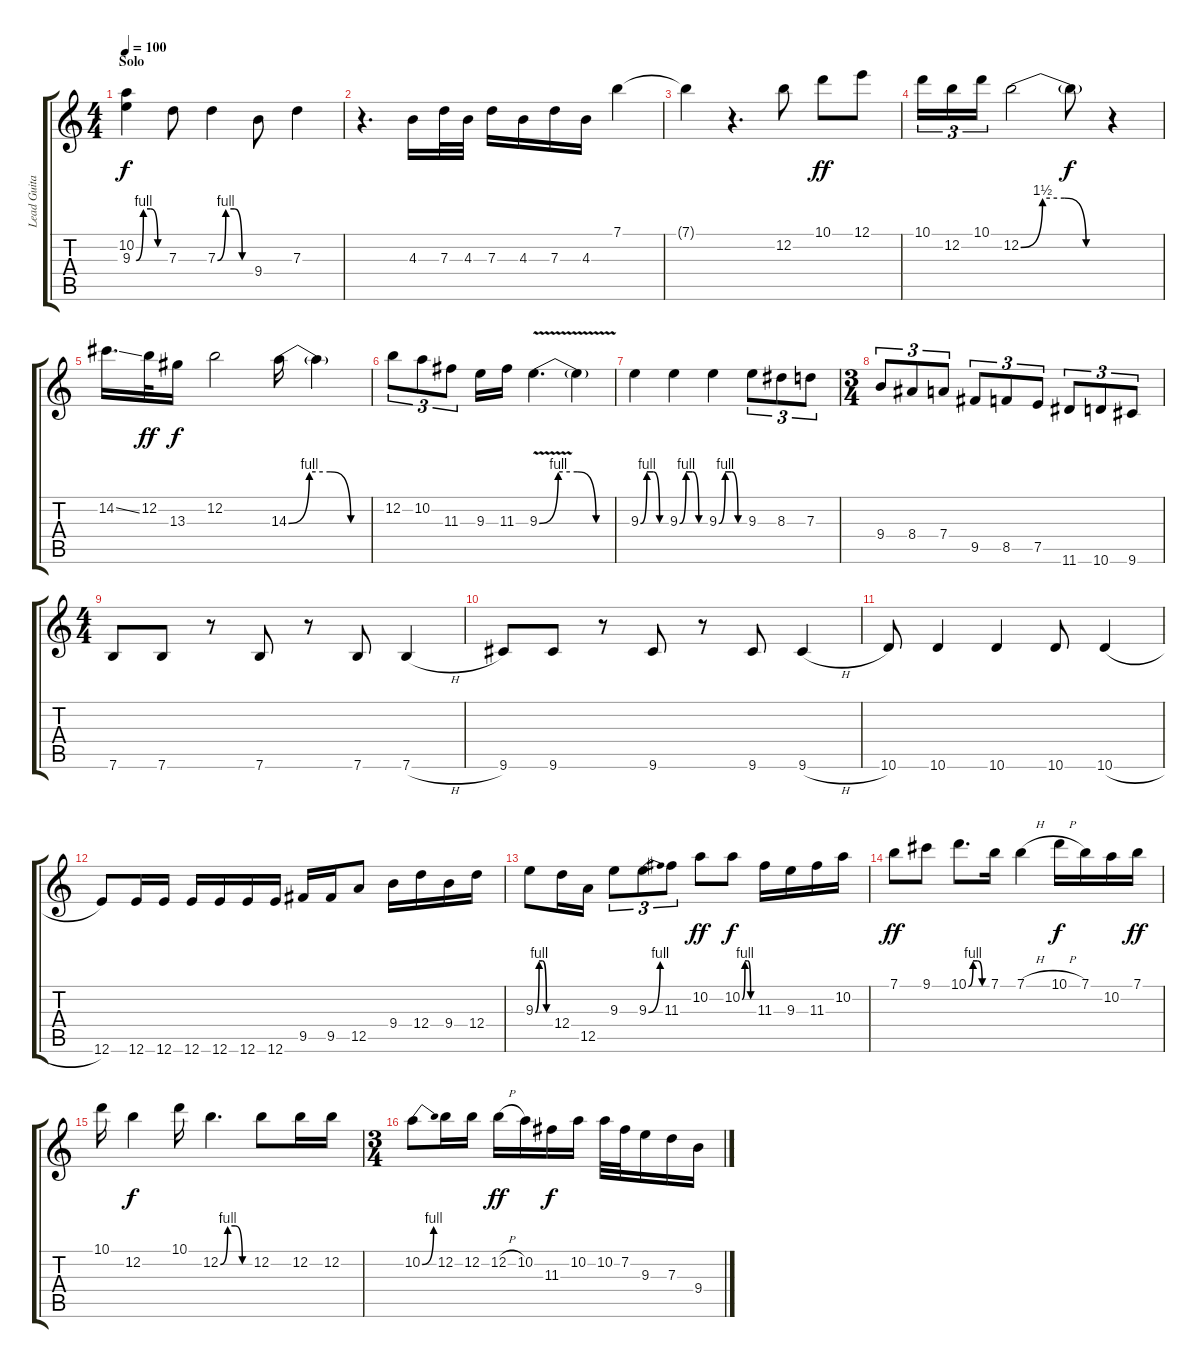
\track ("Lead Guitar" "Lead Guita") {instrument electricguitarclean}
\staff {score tabs}
\tuning (E4 B3 G3 D3 A2 E2) {hide}
\ts (4 4)
\section ("" "Solo")
\tempo 100
\clef g2
\ks c
(10.2 9.3{be (custom 0 0 15 4 30 4 45 0 60 0)}).4{dy f volume 15 instrument overdrivenguitar} 7.3.8 7.3{be (custom 0 0 15 4 30 4 45 0 60 0)}.4 9.4.8 7.3.4 |
r.4{d} 4.3.16 7.3.32 4.3.32 7.3.16 4.3.16 7.3.16 4.3.16 7.1.4 |
7.1{t}.4 r.4{d} 12.2.8 10.1.8{dy ff} 12.1.8 |
10.1.16{tu (3 2)} 12.2.16{tu (3 2)} 10.1.16{tu (3 2)} 12.2{be (custom 0 0 15 6 30 6 45 0 60 0)}.2 12.2{t}.8{dy f} r.4 |
14.2{ss}.16{d} 12.2.32{dy ff} 13.3.16{dy f} 12.2.2 14.3{be (custom 0 0 15 4 30 4 45 0 60 0)}.16 14.3{t}.4 |
12.2.8{tu (3 2)} 10.2.8{tu (3 2)} 11.3.8{tu (3 2)} 9.3.16 11.3.16 9.3{be (custom 0 0 15 4 30 4 45 0 60 0) v}.4{d} 9.3{t}.4 |
9.3{be (custom 0 0 15 4 30 4 45 0 60 0)}.4 9.3{be (custom 0 0 15 4 30 4 45 0 60 0)}.4 9.3{be (custom 0 0 15 4 30 4 45 0 60 0)}.4 9.3.8{tu (3 2)} 8.3.8{tu (3 2)} 7.3.8{tu (3 2)} |
\ts (3 4)
9.4.8{tu (3 2)} 8.4.8{tu (3 2)} 7.4.8{tu (3 2)} 9.5.8{tu (3 2)} 8.5.8{tu (3 2)} 7.5.8{tu (3 2)} 11.6.8{tu (3 2)} 10.6.8{tu (3 2)} 9.6.8{tu (3 2)} |
\ts (4 4)
7.6.8{instrument overdrivenguitar} 7.6.8 r.8 7.6.8 r.8 7.6.8 7.6{h}.4 |
9.6.8 9.6.8 r.8 9.6.8 r.8 9.6.8 9.6{h}.4 |
10.6.8 10.6.4 10.6.4 10.6.8 10.6{h}.4 |
12.6.8 12.6.16 12.6.16 12.6.16 12.6.16 12.6.16 12.6.16 9.5.16 9.5.16 12.5.8 9.4.16 12.4.16 9.4.16 12.4.16 |
9.3{be (custom 0 0 15 4 30 4 45 0 60 0)}.8 12.4.16 12.5.16 9.3.8{tu (3 2)} 9.3{be (bend 0 0 60 4)}.8{tu (3 2)} 11.3.8{tu (3 2)} 10.2.8{dy ff} 10.2{be (custom 0 0 15 4 30 4 45 0 60 0)}.8{dy f} 11.3.16 9.3.16 11.3.16 10.2.16 |
7.1.8{dy ff} 9.1.8 10.1{be (custom 0 0 15 4 30 4 45 0 60 0)}.8{d} 7.1.16 7.1{h}.4 10.1{h}.16{dy f} 7.1.16 10.2.16 7.1.16{dy ff} |
10.1.16 12.2.4{dy f} 10.1.16 12.2{be (custom 0 0 15 4 30 4 45 0 60 0)}.4{d} 12.2.8 12.2.16 12.2.16 |
\ts (3 4)
10.2{be (bend 0 0 60 4)}.8 12.2.16 12.2.16 12.2{h}.16{dy ff} 10.2.16 11.3.16{dy f} 10.2.16 10.2.32 7.2.32 9.3.16 7.3.16 9.4.16
